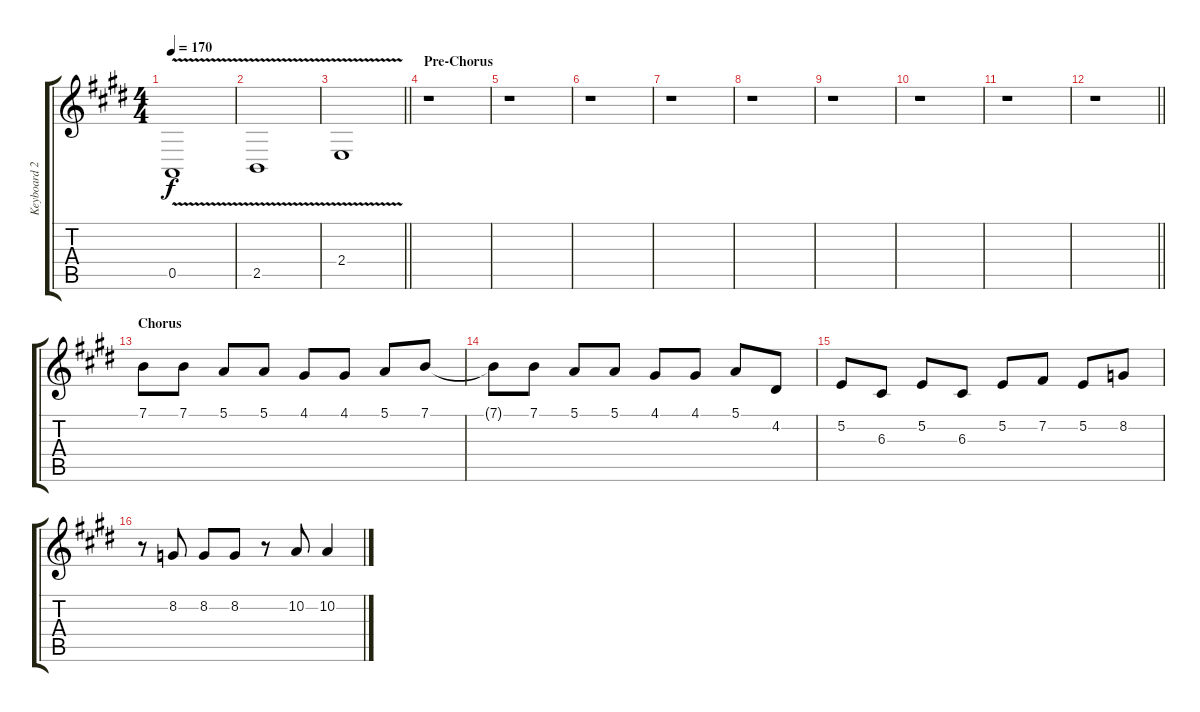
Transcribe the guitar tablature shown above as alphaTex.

\track ("Keyboard 2" "Keyboard 2") {instrument lead2sawtooth}
\staff {score tabs}
\tuning (E4 B3 G3 D3 A2 E2) {hide}
\ts (4 4)
\tempo 170
\clef g2
\ks e
0.5{v}.1{dy f} |
2.5{v}.1 |
\barLineRight lightlight
2.4{v}.1 |
\section ("" "Pre-Chorus")
r.1 |
r.1 |
r.1 |
r.1 |
r.1 |
r.1 |
r.1 |
r.1 |
\barLineRight lightlight
r.1 |
\section ("" "Chorus")
7.1.8 7.1.8 5.1.8 5.1.8 4.1.8 4.1.8 5.1.8 7.1.8 |
7.1{t}.8 7.1.8 5.1.8 5.1.8 4.1.8 4.1.8 5.1.8 4.2.8 |
5.2.8 6.3.8 5.2.8 6.3.8 5.2.8 7.2.8 5.2.8 8.2.8 |
r.8 8.2.8 8.2.8 8.2.8 r.8 10.2.8 10.2.4
